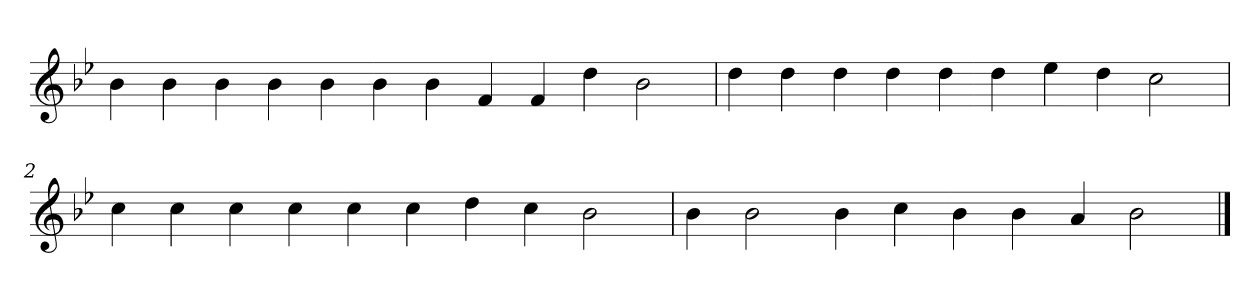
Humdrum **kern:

**kern
*part1
*staff1
*clefG2
*k[b-e-]
*B-:
=
4b-
4b-
4b-
4b-
4b-
4b-
4b-
4f
4f
4dd
2b-
=1
4dd
4dd
4dd
4dd
4dd
4dd
4ee-
4dd
2cc
=2
4cc
4cc
4cc
4cc
4cc
4cc
4dd
4cc
2b-
=3
4b-
2b-
4b-
4cc
4b-
4b-
4a
2b-
==
*-
